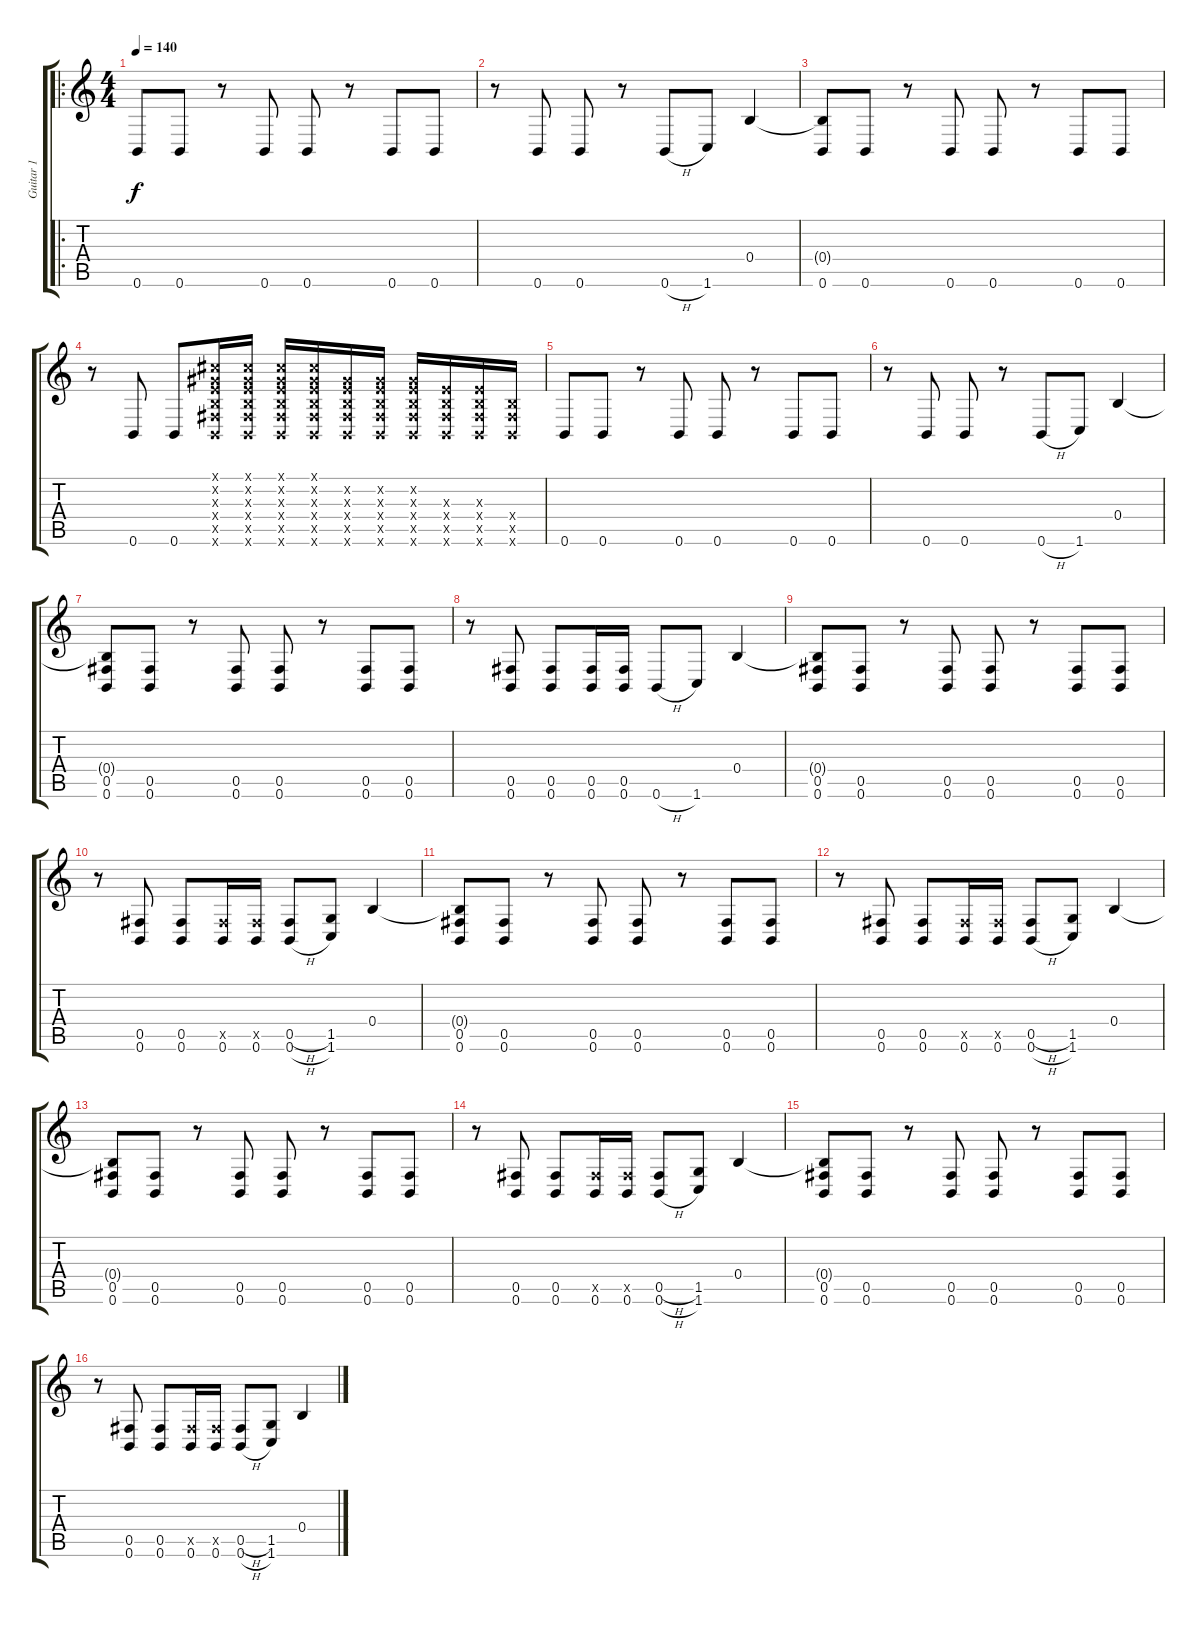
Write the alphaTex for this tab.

\track ("Guitar 1" "Guitar 1") {instrument distortionguitar}
\staff {score tabs}
\tuning (Db4 Ab3 E3 B2 Gb2 B1) {hide}
\ro
\ts (4 4)
\tempo 140
\clef g2
\ks c
0.6.8{dy f volume 16 instrument distortionguitar} 0.6.8 r.8 0.6.8 0.6.8 r.8 0.6.8 0.6.8 |
r.8 0.6.8 0.6.8 r.8 0.6{h}.8 1.6.8 0.4.4 |
(0.4{t} 0.6).8 0.6.8 r.8 0.6.8 0.6.8 r.8 0.6.8 0.6.8 |
r.8 0.6.8 0.6.8 (0.1{x} 0.2{x} 0.3{x} 0.4{x} 0.5{x} 0.6{x}).16 (0.1{x} 0.2{x} 0.3{x} 0.4{x} 0.5{x} 0.6{x}).16 (0.1{x} 0.2{x} 0.3{x} 0.4{x} 0.5{x} 0.6{x}).16 (0.1{x} 0.2{x} 0.3{x} 0.4{x} 0.5{x} 0.6{x}).16 (0.2{x} 0.3{x} 0.4{x} 0.5{x} 0.6{x}).16 (0.2{x} 0.3{x} 0.4{x} 0.5{x} 0.6{x}).16 (0.2{x} 0.3{x} 0.4{x} 0.5{x} 0.6{x}).16 (0.3{x} 0.4{x} 0.5{x} 0.6{x}).16 (0.3{x} 0.4{x} 0.5{x} 0.6{x}).16 (0.4{x} 0.5{x} 0.6{x}).16 |
0.6.8 0.6.8 r.8 0.6.8 0.6.8 r.8 0.6.8 0.6.8 |
r.8 0.6.8 0.6.8 r.8 0.6{h}.8 1.6.8 0.4.4 |
(0.4{t} 0.5 0.6).8 (0.5 0.6).8 r.8 (0.5 0.6).8 (0.5 0.6).8 r.8 (0.5 0.6).8 (0.5 0.6).8 |
r.8 (0.5 0.6).8 (0.5 0.6).8 (0.5 0.6).16 (0.5 0.6).16 0.6{h}.8 1.6.8 0.4.4 |
(0.4{t} 0.5 0.6).8 (0.5 0.6).8 r.8 (0.5 0.6).8 (0.5 0.6).8 r.8 (0.5 0.6).8 (0.5 0.6).8 |
r.8 (0.5 0.6).8 (0.5 0.6).8 (0.5{x} 0.6).16 (0.5{x} 0.6).16 (0.5{h} 0.6{h}).8 (1.5 1.6).8 0.4.4 |
(0.4{t} 0.5 0.6).8 (0.5 0.6).8 r.8 (0.5 0.6).8 (0.5 0.6).8 r.8 (0.5 0.6).8 (0.5 0.6).8 |
r.8 (0.5 0.6).8 (0.5 0.6).8 (0.5{x} 0.6).16 (0.5{x} 0.6).16 (0.5{h} 0.6{h}).8 (1.5 1.6).8 0.4.4 |
(0.4{t} 0.5 0.6).8 (0.5 0.6).8 r.8 (0.5 0.6).8 (0.5 0.6).8 r.8 (0.5 0.6).8 (0.5 0.6).8 |
r.8 (0.5 0.6).8 (0.5 0.6).8 (0.5{x} 0.6).16 (0.5{x} 0.6).16 (0.5{h} 0.6{h}).8 (1.5 1.6).8 0.4.4 |
(0.4{t} 0.5 0.6).8 (0.5 0.6).8 r.8 (0.5 0.6).8 (0.5 0.6).8 r.8 (0.5 0.6).8 (0.5 0.6).8 |
r.8 (0.5 0.6).8 (0.5 0.6).8 (0.5{x} 0.6).16 (0.5{x} 0.6).16 (0.5{h} 0.6{h}).8 (1.5 1.6).8 0.4.4
